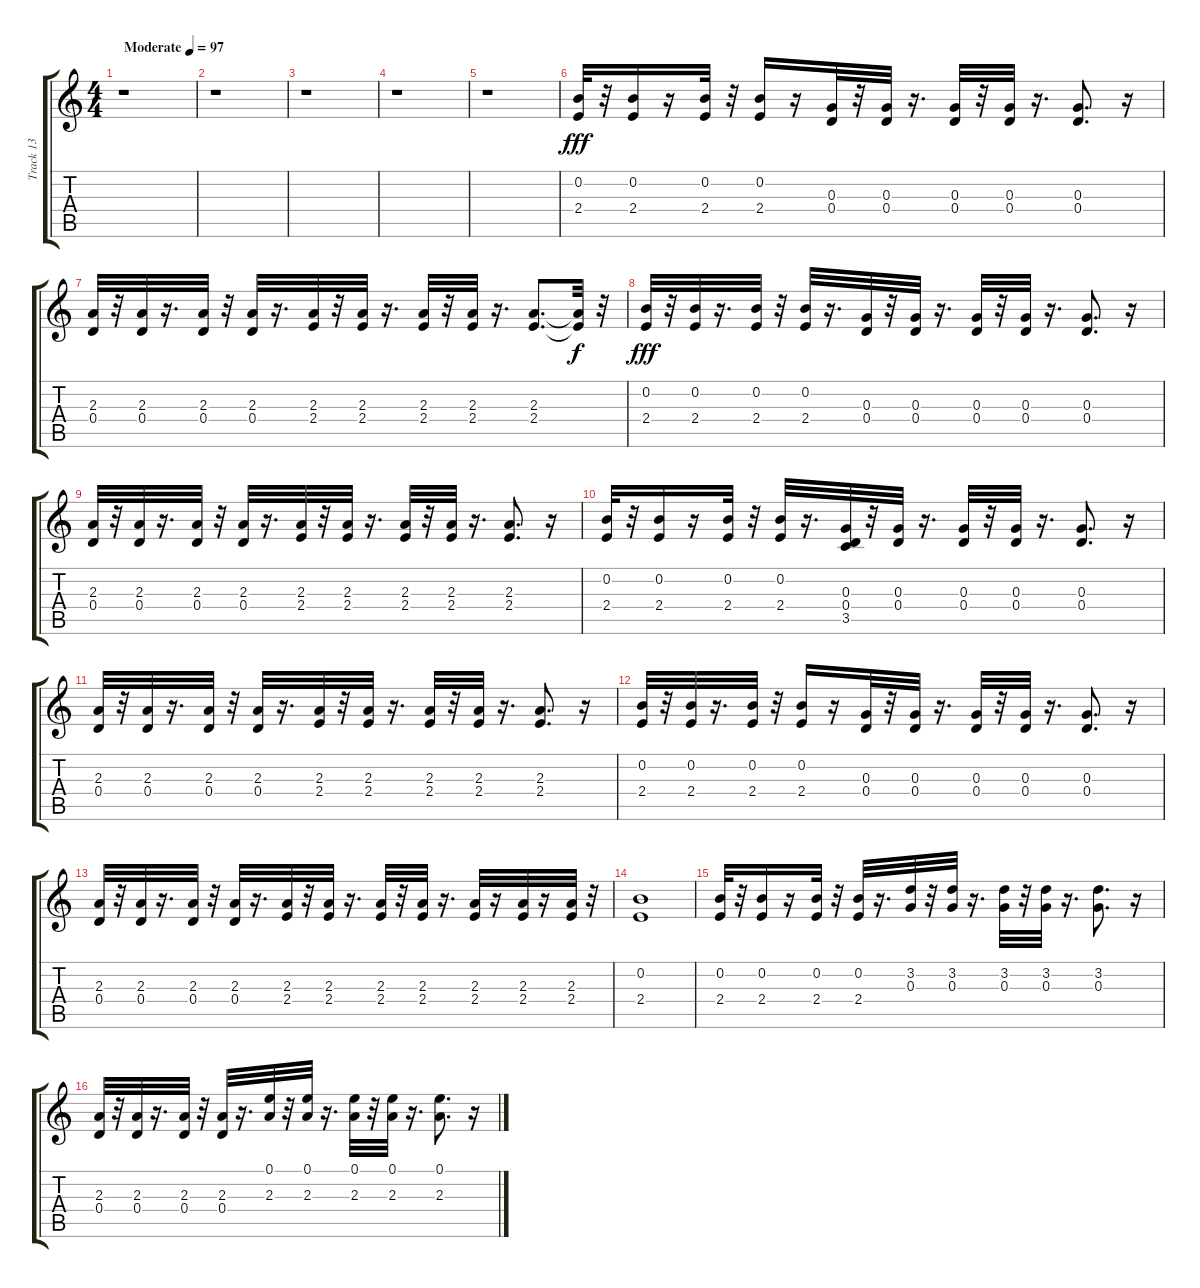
\track ("Track 13" "Track 13") {instrument overdrivenguitar}
\staff {score tabs}
\tuning (E4 B3 G3 D3 A2 E2) {hide}
\ts (4 4)
\tempo (97 "Moderate")
\clef g2
\ks c
r.1{dy fff instrument overdrivenguitar} |
r.1 |
r.1 |
r.1 |
r.1 |
(0.2 2.4).32 r.32 (0.2 2.4).16 r.16 (0.2 2.4).32 r.32 (0.2 2.4).16 r.16 (0.3 0.4).32 r.32 (0.3 0.4).32 r.16{d} (0.3 0.4).32 r.32 (0.3 0.4).32 r.16{d} (0.3 0.4).8{d} r.16 |
(2.3 0.4).32 r.32 (2.3 0.4).32 r.16{d} (2.3 0.4).32 r.32 (2.3 0.4).32 r.16{d} (2.3 2.4).32 r.32 (2.3 2.4).32 r.16{d} (2.3 2.4).32 r.32 (2.3 2.4).32 r.16{d} (2.3 2.4).8{d} (2.3{t} 2.4{t}).32{dy f} r.32 |
(0.2 2.4).32{dy fff} r.32 (0.2 2.4).32 r.16{d} (0.2 2.4).32 r.32 (0.2 2.4).32 r.16{d} (0.3 0.4).32 r.32 (0.3 0.4).32 r.16{d} (0.3 0.4).32 r.32 (0.3 0.4).32 r.16{d} (0.3 0.4).8{d} r.16 |
(2.3 0.4).32 r.32 (2.3 0.4).32 r.16{d} (2.3 0.4).32 r.32 (2.3 0.4).32 r.16{d} (2.3 2.4).32 r.32 (2.3 2.4).32 r.16{d} (2.3 2.4).32 r.32 (2.3 2.4).32 r.16{d} (2.3 2.4).8{d} r.16 |
(0.2 2.4).32 r.32 (0.2 2.4).16 r.16 (0.2 2.4).32 r.32 (0.2 2.4).32 r.16{d} (0.3 0.4 3.5).32 r.32 (0.3 0.4).32 r.16{d} (0.3 0.4).32 r.32 (0.3 0.4).32 r.16{d} (0.3 0.4).8{d} r.16 |
(2.3 0.4).32 r.32 (2.3 0.4).32 r.16{d} (2.3 0.4).32 r.32 (2.3 0.4).32 r.16{d} (2.3 2.4).32 r.32 (2.3 2.4).32 r.16{d} (2.3 2.4).32 r.32 (2.3 2.4).32 r.16{d} (2.3 2.4).8{d} r.16 |
(0.2 2.4).32 r.32 (0.2 2.4).32 r.16{d} (0.2 2.4).32 r.32 (0.2 2.4).16 r.16 (0.3 0.4).32 r.32 (0.3 0.4).32 r.16{d} (0.3 0.4).32 r.32 (0.3 0.4).32 r.16{d} (0.3 0.4).8{d} r.16 |
(2.3 0.4).32 r.32 (2.3 0.4).32 r.16{d} (2.3 0.4).32 r.32 (2.3 0.4).32 r.16{d} (2.3 2.4).32 r.32 (2.3 2.4).32 r.16{d} (2.3 2.4).32 r.32 (2.3 2.4).32 r.16{d} (2.3 2.4).32 r.16 (2.3 2.4).32 r.16 (2.3 2.4).32 r.32 |
(0.2 2.4).1 |
(0.2 2.4).32 r.32 (0.2 2.4).16 r.16 (0.2 2.4).32 r.32 (0.2 2.4).32 r.16{d} (3.2 0.3).32 r.32 (3.2 0.3).32 r.16{d} (3.2 0.3).32 r.32 (3.2 0.3).32 r.16{d} (3.2 0.3).8{d} r.16 |
(2.3 0.4).32 r.32 (2.3 0.4).32 r.16{d} (2.3 0.4).32 r.32 (2.3 0.4).32 r.16{d} (0.1 2.3).32 r.32 (0.1 2.3).32 r.16{d} (0.1 2.3).32 r.32 (0.1 2.3).32 r.16{d} (0.1 2.3).8{d} r.16
